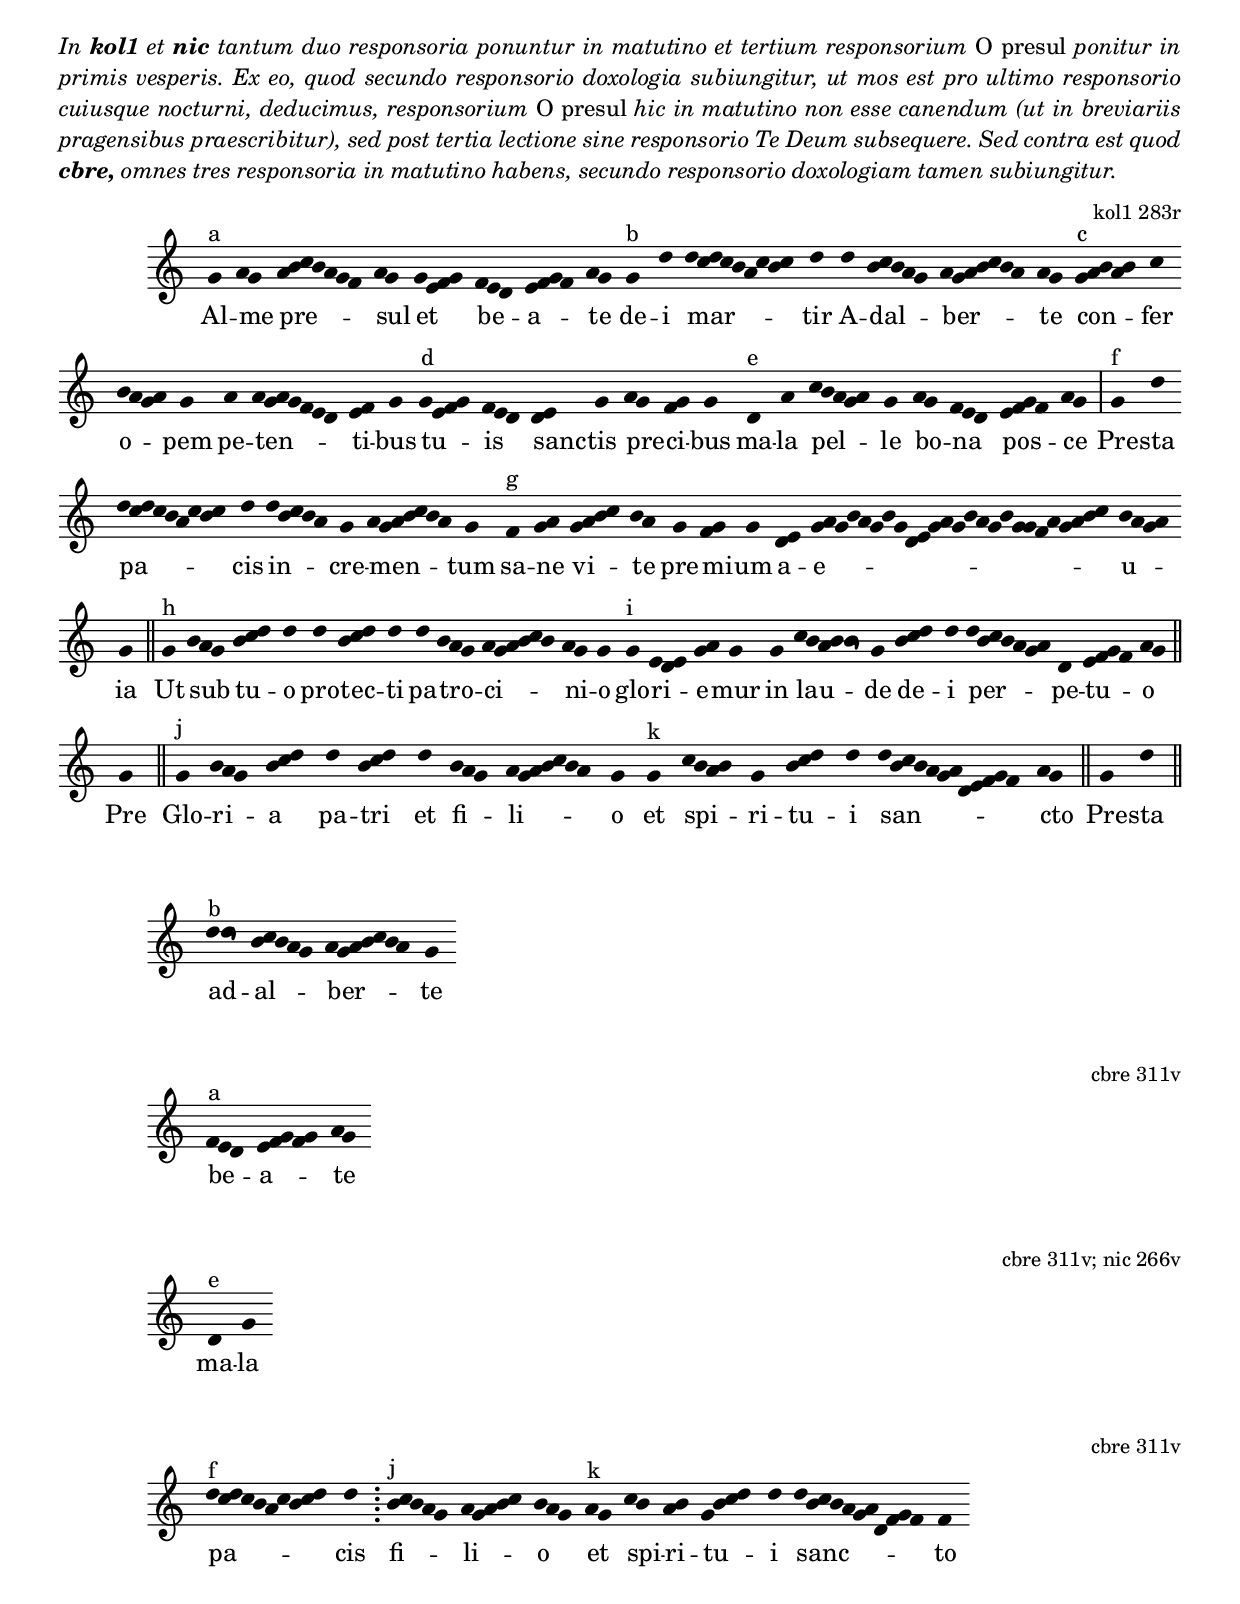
\version "2.19.32"

\include "../lib/synopsis.ily"

\markup\justify\italic{
  In \bold{kol1} et \bold{nic} tantum duo responsoria ponuntur in matutino et
  tertium responsorium \upright{O presul} ponitur in primis vesperis.
  Ex eo, quod secundo responsorio doxologia subiungitur,
  ut mos est pro ultimo responsorio cuiusque nocturni,
  deducimus, responsorium \upright{O presul} hic in matutino non esse
  canendum (ut in breviariis pragensibus praescribitur),
  sed post tertia lectione sine responsorio Te Deum subsequere.
  Sed contra est quod \bold{cbre,} omnes tres responsoria in matutino
  habens, secundo responsorio doxologiam tamen subiungitur.
}

\score {
  \transpose c c' {
    \plainchant
    g^"a" \melisma { a g } \bar "" \melisma { a b c' b a g f } \melisma { a g } \bar "" \melisma { g e f g } \bar "" \melisma { f e d } \melisma { e f g f } \bar "" \melisma { a g } \bar ""
    g^"b" d' \bar "" \melisma { d' c' d' c' b a c' b c' } d' \bar "" d' \melisma { b c' b a g } \melisma { a g a b c' b a } \bar "" \melisma { a g } \bar ""
    \melisma { g^"c" a b a b } c' \bar "" \melisma { b a g a } g \bar "" a \melisma { a g a g f e d } \melisma { e f } g \bar ""
    \melisma { g^"d" e f g } \melisma { f e d } \bar "" \melisma { d e } g \bar "" \melisma { a g } \melisma { f g } g \bar ""
    d^"e" a \bar "" \melisma { c' b a g a } g \bar ""
    \melisma { a g } \melisma { f e d } \bar "" \melisma { e f g f } \melisma { a g } \bar "|"

    g^"f" d' \bar "" \melisma { d' c' d' c' b a c' b c' } d' \bar "" \melisma { d' b c' b a } g \melisma { a g a b c' b a } g \bar ""
    f^"g" \melisma { g a } \bar "" \melisma { g a b c' } \melisma { b a } \bar "" g \melisma { f g } g \bar ""
    \melisma { d e } \melisma { g a g b a g b g d e g a g b a g b g g f a g a b c' } \melisma { b a g a } \bar "" g \bar "||"

    g^"h" \bar "" \melisma { b a g } \bar "" \melisma { b c' d' } d' \bar "" d' \melisma { b c' d' } d' \bar "" d' \melisma { b a g } \bar "" \melisma { a g a b c' b } \melisma { a g } g \bar ""
    g^"i" \melisma { e d e } \melisma { g a } g \bar "" g \bar "" \melisma { c' b a b \strophicus b } g \bar "" \melisma { b c' d' } d' \bar "" \melisma { d' b c' b a g a } d \melisma { e f g f } \melisma { a g } \bar "||"

    g \bar "||"

    g^"j" \bar "" \melisma { b a g } \melisma { b c' d' } \bar "" d' \melisma { b c' d' } \bar "" d' \bar "" \melisma { b a g } \melisma { a g a b c' b a } g \bar ""
    g^"k" \bar "" \melisma { c' b a b } \bar "" g \melisma { b c' d' } d' \bar "" \melisma { d' b c' b a g a d e f g f } \melisma { a g } \bar "||"

    g d' \bar "||"
  }
  \addlyrics {
    Al -- me pre -- sul et be -- a -- te
    de -- i mar -- tir A -- dal -- ber -- te
    con -- fer o -- pem pe -- ten -- ti -- bus
    tu -- is sanc -- tis pre -- ci -- bus
    ma -- la pel -- le
    bo -- na pos -- ce

    Pre -- sta pa -- cis in -- cre -- men -- tum
    sa -- ne vi -- te pre -- mi -- um
    a -- e -- u -- ia

    Ut sub tu -- o pro -- tec -- ti pa -- tro -- ci -- ni -- o
    glo -- ri -- e -- mur in lau -- de de -- i per -- pe -- tu -- o

    Pre

    Glo -- ri -- a pa -- tri et fi -- li -- o
    et spi -- ri -- tu -- i san -- cto

    Pre -- sta
  }
  \header {
    quid = "responsorium"
    fontes = "kol1 283r"
  }
}

\score {
  \transpose c c' {
    \plainchant
    \melisma { d'^"b" \strophicus d' } \melisma { b c' b a g } \melisma { a g a b c' b a } g
  }
  \addlyrics {
    ad -- al -- ber -- te
  }
  \header {
    fontes = ""
  }
}

\score {
  \transpose c c' {
    \plainchant
    \melisma { f^"a" e d } \melisma { e f g f g } \melisma { a g }
  }
  \addlyrics {
    be -- a -- te
  }
  \header {
    fontes = "cbre 311v"
  }
}

\score {
  \transpose c c' {
    \plainchant
    d^"e" g
  }
  \addlyrics {
    ma -- la
  }
  \header {
    fontes = "cbre 311v; nic 266v"
  }
}

\score {
  \transpose c c' {
    \plainchant
    \melisma { d'^"f" c' d' c' b a c' b c' d' } d' \bar ";"
    \melisma { b^"j" c' b a g } \melisma { a g a b c' } \melisma { b a g } \melisma { a^"k" g } \melisma { c' b } \melisma { a b } \melisma { g b c' d' } d' \melisma { d' b c' b a g a d f g f } f
  }
  \addlyrics {
    pa -- cis
    fi -- li -- o et spi -- ri -- tu -- i sanc -- to
  }
  \header {
    fontes = "cbre 311v"
  }
}